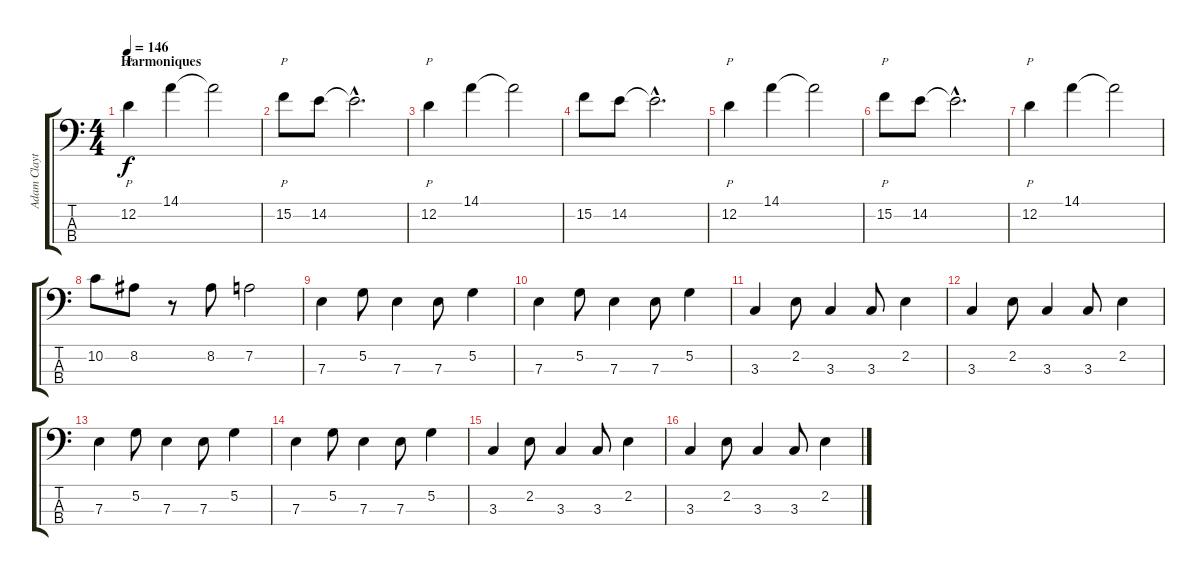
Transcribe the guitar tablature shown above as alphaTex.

\track ("Adam Clayton" "Adam Clayt") {instrument electricbasspick}
\staff {score tabs}
\tuning (G2 D2 A1 E1) {hide}
\ts (4 4)
\section ("" "Harmoniques")
\tempo 146
\clef f4
\ks c
12.2.4{p dy f} 14.1.4 14.1{t}.2 |
15.2.8{p} 14.2.8 14.2{hac t}.2{d} |
12.2.4{p} 14.1.4 14.1{t}.2 |
15.2.8 14.2.8 14.2{hac t}.2{d} |
12.2.4{p} 14.1.4 14.1{t}.2 |
15.2.8{p} 14.2.8 14.2{hac t}.2{d} |
12.2.4{p} 14.1.4 14.1{t}.2 |
10.2.8 8.2.8 r.8 8.2.8 7.2.2 |
7.3.4 5.2.8 7.3.4 7.3.8 5.2.4 |
7.3.4 5.2.8 7.3.4 7.3.8 5.2.4 |
3.3.4 2.2.8 3.3.4 3.3.8 2.2.4 |
3.3.4 2.2.8 3.3.4 3.3.8 2.2.4 |
7.3.4 5.2.8 7.3.4 7.3.8 5.2.4 |
7.3.4 5.2.8 7.3.4 7.3.8 5.2.4 |
3.3.4 2.2.8 3.3.4 3.3.8 2.2.4 |
3.3.4 2.2.8 3.3.4 3.3.8 2.2.4
